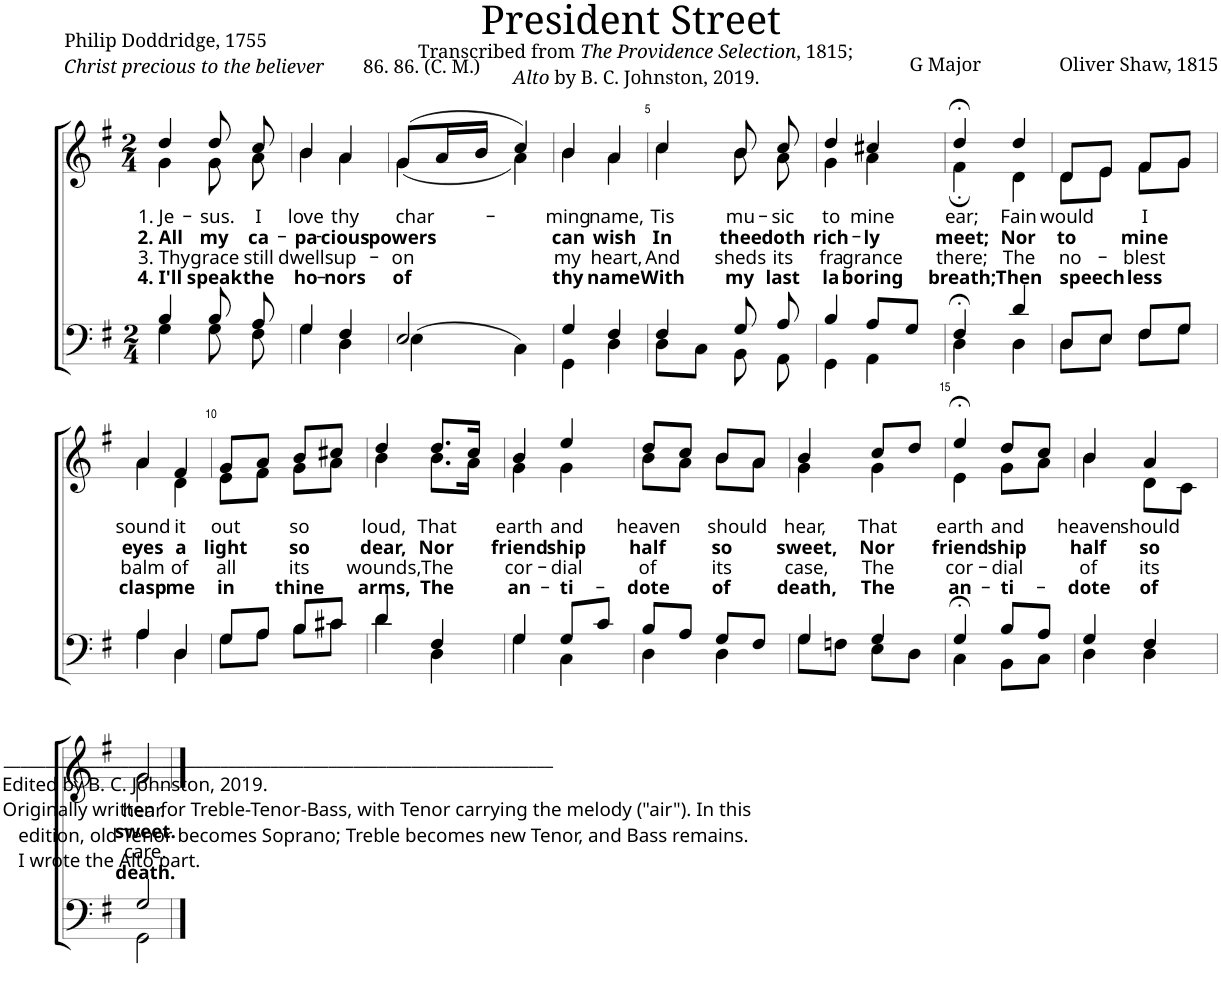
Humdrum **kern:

**kern	**kern	**text	**text	**text	**text
*part2	*part1	*part1	*part1	*part1	*part1
*staff2	*staff1	*staff1	*staff1	*staff1	*staff1
*I"Bass	*I"Voice	*	*	*	*
*clefF4	*clefG2	*	*	*	*
*k[f#]	*k[f#]	*	*	*	*
*M2/4	*M2/4	*	*	*	*
=1	=1	=1	=1	=1	=1
*^	*^	*	*	*	*
!	!	!	!	!LO:LY:b	!LO:LY:b	!LO:LY:b	!LO:LY:b
4B/	4G\	4dd/	4g\	1. Je-	2. All	3. Thy	4. I'll
!	!	!	!	!LO:LY:b	!LO:LY:b	!LO:LY:b	!LO:LY:b
8B/	8G\	8dd/	8g\	-sus.	my	grace	speak
!	!	!	!	!LO:LY:b	!LO:LY:b	!LO:LY:b	!LO:LY:b
8A/	8F#\	8cc/	8a\	I	ca-	still	the
=2	=2	=2	=2	=2	=2	=2	=2
!	!	!	!	!LO:LY:b	!LO:LY:b	!LO:LY:b	!LO:LY:b
4G/	4G\	4b/	4b\	love	-pa-	dwells	ho-
!	!	!	!	!LO:LY:b	!LO:LY:b	!LO:LY:b	!LO:LY:b
4F#/	4D\	4a/	4a\	thy	-cious	up-	-nors
=3	=3	=3	=3	=3	=3	=3	=3
!	!	!	!	!LO:LY:b	!LO:LY:b	!LO:LY:b	!LO:LY:b
2E/	(>4E\	((<8g/L	4g\	char-	powers	-on	of
.	.	16a/L	.	.	.	.	.
.	.	16b/JJ	.	.	.	.	.
.	4C\)	4cc/)	4a\)	.	.	.	.
=4	=4	=4	=4	=4	=4	=4	=4
!	!	!	!	!LO:LY:b	!LO:LY:b	!LO:LY:b	!LO:LY:b
4G/	4GG\	4b/	4b\	-ming	can	my	thy
!	!	!	!	!LO:LY:b	!LO:LY:b	!LO:LY:b	!LO:LY:b
4F#/	4D\	4a/	4a\	name,	wish	heart,	name
=5	=5	=5	=5	=5	=5	=5	=5
!	!	!	!	!LO:LY:b	!LO:LY:b	!LO:LY:b	!LO:LY:b
4F#/	8D\L	4cc/	4cc\	Tis	In	And	With
.	8C\J	.	.	.	.	.	.
!	!	!	!	!LO:LY:b	!LO:LY:b	!LO:LY:b	!LO:LY:b
8G/	8BB\	8b/	8b\	mu-	thee	sheds	my
!	!	!	!	!LO:LY:b	!LO:LY:b	!LO:LY:b	!LO:LY:b
8A/	8AA\	8cc/	8a\	-sic	doth	its	last
=6	=6	=6	=6	=6	=6	=6	=6
!	!	!	!	!LO:LY:b	!LO:LY:b	!LO:LY:b	!LO:LY:b
4B/	4GG\	4dd/	4g\	to	rich-	fra-	la-
!	!	!	!	!LO:LY:b	!LO:LY:b	!LO:LY:b	!LO:LY:b
8A/L	4AA\	4cc#X/	4a\	mine	-ly	-grance	-boring
8G/J	.	.	.	.	.	.	.
=7	=7	=7	=7	=7	=7	=7	=7
!	!	!	!	!LO:LY:b	!LO:LY:b	!LO:LY:b	!LO:LY:b
4F#;</	4D\	4dd;</	4f#;\	ear;	meet;	there;	breath;
!	!	!	!	!LO:LY:b	!LO:LY:b	!LO:LY:b	!LO:LY:b
4d/	4D\	4dd/	4d\	Fain	Nor	The	Then
=8	=8	=8	=8	=8	=8	=8	=8
!	!	!	!	!LO:LY:b	!LO:LY:b	!LO:LY:b	!LO:LY:b
8D/L	8D\L	8d/L	8d\L	would	to	no-	speech-
8E/J	8E\J	8e/J	8e\J	.	.	.	.
!	!	!	!	!LO:LY:b	!LO:LY:b	!LO:LY:b	!LO:LY:b
8F#/L	8F#\L	8f#/L	8f#\L	I	mine	-blest	-less
8G/J	8G\J	8g/J	8g\J	.	.	.	.
!!LO:LB:g=z	!!
=9	=9	=9	=9	=9	=9	=9	=9
!LO:TX:b:t=__________________________________________________________________	!	!	!	!	!	!	!
!LO:TX:b:t=Edited by B. C. Johnston, 2019.	!	!	!	!	!	!	!
!LO:TX:b:t=Originally written for Treble-Tenor-Bass, with Tenor carrying the melody ("air"). In this	!	!	!	!	!	!	!
!LO:TX:b:t=edition, old Tenor becomes Soprano; Treble becomes new Tenor, and Bass remains.	!	!	!	!	!	!	!
!LO:TX:b:t=I wrote the Alto part.	!	!	!	!	!	!	!
!	!	!	!	!LO:LY:b	!LO:LY:b	!LO:LY:b	!LO:LY:b
4A/	4A\	4a/	4a\	sound	eyes	balm	clasp
!	!	!	!	!LO:LY:b	!LO:LY:b	!LO:LY:b	!LO:LY:b
4D/	4D\	4f#/	4d\	it	a	of	me
=10	=10	=10	=10	=10	=10	=10	=10
!	!	!	!	!LO:LY:b	!LO:LY:b	!LO:LY:b	!LO:LY:b
8G/L	8G\L	8g/L	8e\L	out	light	all	in
8A/J	8A\J	8a/J	8f#\J	.	.	.	.
!	!	!	!	!LO:LY:b	!LO:LY:b	!LO:LY:b	!LO:LY:b
8B/L	8B\L	8b/L	8g\L	so	so	its	thine
8c#X/J	8c#\J	8cc#X/J	8a\J	.	.	.	.
=11	=11	=11	=11	=11	=11	=11	=11
!	!	!	!	!LO:LY:b	!LO:LY:b	!LO:LY:b	!LO:LY:b
4d/	4d\	4dd/	4b\	loud,	dear,	wounds,	arms,
!	!	!	!	!LO:LY:b	!LO:LY:b	!LO:LY:b	!LO:LY:b
4F#/	4D\	8.dd/L	8.b\L	That	Nor	The	The
.	.	16cc/Jk	16a\Jk	.	.	.	.
=12	=12	=12	=12	=12	=12	=12	=12
!	!	!	!	!LO:LY:b	!LO:LY:b	!LO:LY:b	!LO:LY:b
4G/	4G\	4b/	4g\	earth	friend-	cor-	an-
!	!	!	!	!LO:LY:b	!LO:LY:b	!LO:LY:b	!LO:LY:b
8G/L	4C\	4ee/	4g\	and	-ship	-dial	-ti-
8c/J	.	.	.	.	.	.	.
=13	=13	=13	=13	=13	=13	=13	=13
!	!	!	!	!LO:LY:b	!LO:LY:b	!LO:LY:b	!LO:LY:b
8B/L	4D\	8dd/L	8b\L	heaven	half	of	-dote
8A/J	.	8cc/J	8a\J	.	.	.	.
!	!	!	!	!LO:LY:b	!LO:LY:b	!LO:LY:b	!LO:LY:b
8G/L	4D\	8b/L	8b\L	should	so	its	of
8F#/J	.	8a/J	8a\J	.	.	.	.
=14	=14	=14	=14	=14	=14	=14	=14
!	!	!	!	!LO:LY:b	!LO:LY:b	!LO:LY:b	!LO:LY:b
4G/	8G\L	4b/	4g\	hear,	sweet,	case,	death,
.	8Fn\J	.	.	.	.	.	.
!	!	!	!	!LO:LY:b	!LO:LY:b	!LO:LY:b	!LO:LY:b
4G/	8E\L	8cc/L	4g\	That	Nor	The	The
.	8D\J	8dd/J	.	.	.	.	.
=15	=15	=15	=15	=15	=15	=15	=15
!	!	!	!	!LO:LY:b	!LO:LY:b	!LO:LY:b	!LO:LY:b
4G;</	4C\	4ee;</	4e\	earth	friend-	cor-	an-
!	!	!	!	!LO:LY:b	!LO:LY:b	!LO:LY:b	!LO:LY:b
8B/L	8BB\L	8dd/L	8g\L	and	-ship	-dial	-ti-
8A/J	8C\J	8cc/J	8a\J	.	.	.	.
=16	=16	=16	=16	=16	=16	=16	=16
!	!	!	!	!LO:LY:b	!LO:LY:b	!LO:LY:b	!LO:LY:b
4G/	4D\	4b/	4b\	heaven	half	of	-dote
!	!	!	!	!LO:LY:b	!LO:LY:b	!LO:LY:b	!LO:LY:b
4F#/	4D\	4a/	8d\L	should	so	its	of
.	.	.	8c\J	.	.	.	.
!!LO:LB:g=z	!!
=17	=17	=17	=17	=17	=17	=17	=17
!	!	!	!	!LO:LY:b	!LO:LY:b	!LO:LY:b	!LO:LY:b
2G/	2GG\	2g/	2g\	hear.	sweet.	care.	death.
*v	*v	*	*	*	*	*	*
*	*v	*v	*	*	*	*
==	==	==	==	==	==
*-	*-	*-	*-	*-	*-
